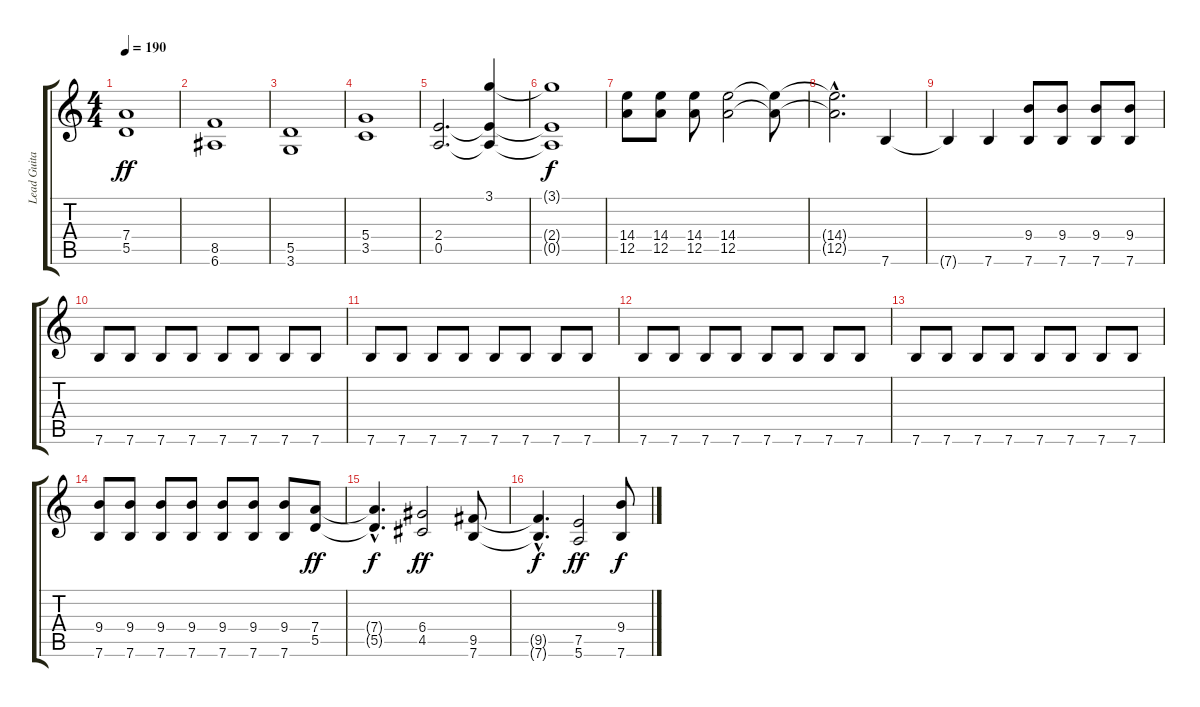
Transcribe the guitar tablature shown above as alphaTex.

\track ("Lead Guitar" "Lead Guita") {instrument overdrivenguitar}
\staff {score tabs}
\tuning (E4 B3 G3 D3 A2 E2) {hide}
\ts (4 4)
\tempo 190
\clef g2
\ks c
(7.4 5.5).1{dy ff} |
(8.5 6.6).1 |
(5.5 3.6).1 |
(5.4 3.5).1 |
(2.4 0.5).2{d} (3.1 2.4{t} 0.5{t}).4 |
(3.1{t} 2.4{t} 0.5{t}).1{dy f} |
(14.4 12.5).8 (14.4 12.5).8 (14.4 12.5).8 (14.4 12.5).2 (14.4{t} 12.5{t}).8 |
(14.4{hac t} 12.5{hac t}).2{d} 7.6.4 |
7.6{t}.4 7.6.4 (9.4 7.6).8 (9.4 7.6).8 (9.4 7.6).8 (9.4 7.6).8 |
7.6.8 7.6.8 7.6.8 7.6.8 7.6.8 7.6.8 7.6.8 7.6.8 |
7.6.8 7.6.8 7.6.8 7.6.8 7.6.8 7.6.8 7.6.8 7.6.8 |
7.6.8 7.6.8 7.6.8 7.6.8 7.6.8 7.6.8 7.6.8 7.6.8 |
7.6.8 7.6.8 7.6.8 7.6.8 7.6.8 7.6.8 7.6.8 7.6.8 |
(9.4 7.6).8 (9.4 7.6).8 (9.4 7.6).8 (9.4 7.6).8 (9.4 7.6).8 (9.4 7.6).8 (9.4 7.6).8 (7.4 5.5).8{dy ff} |
(7.4{hac t} 5.5{hac t}).4{d dy f} (6.4 4.5).2{dy ff} (9.5 7.6).8 |
(9.5{hac t} 7.6{hac t}).4{d dy f} (7.5 5.6).2{dy ff} (9.4 7.6).8{dy f}
